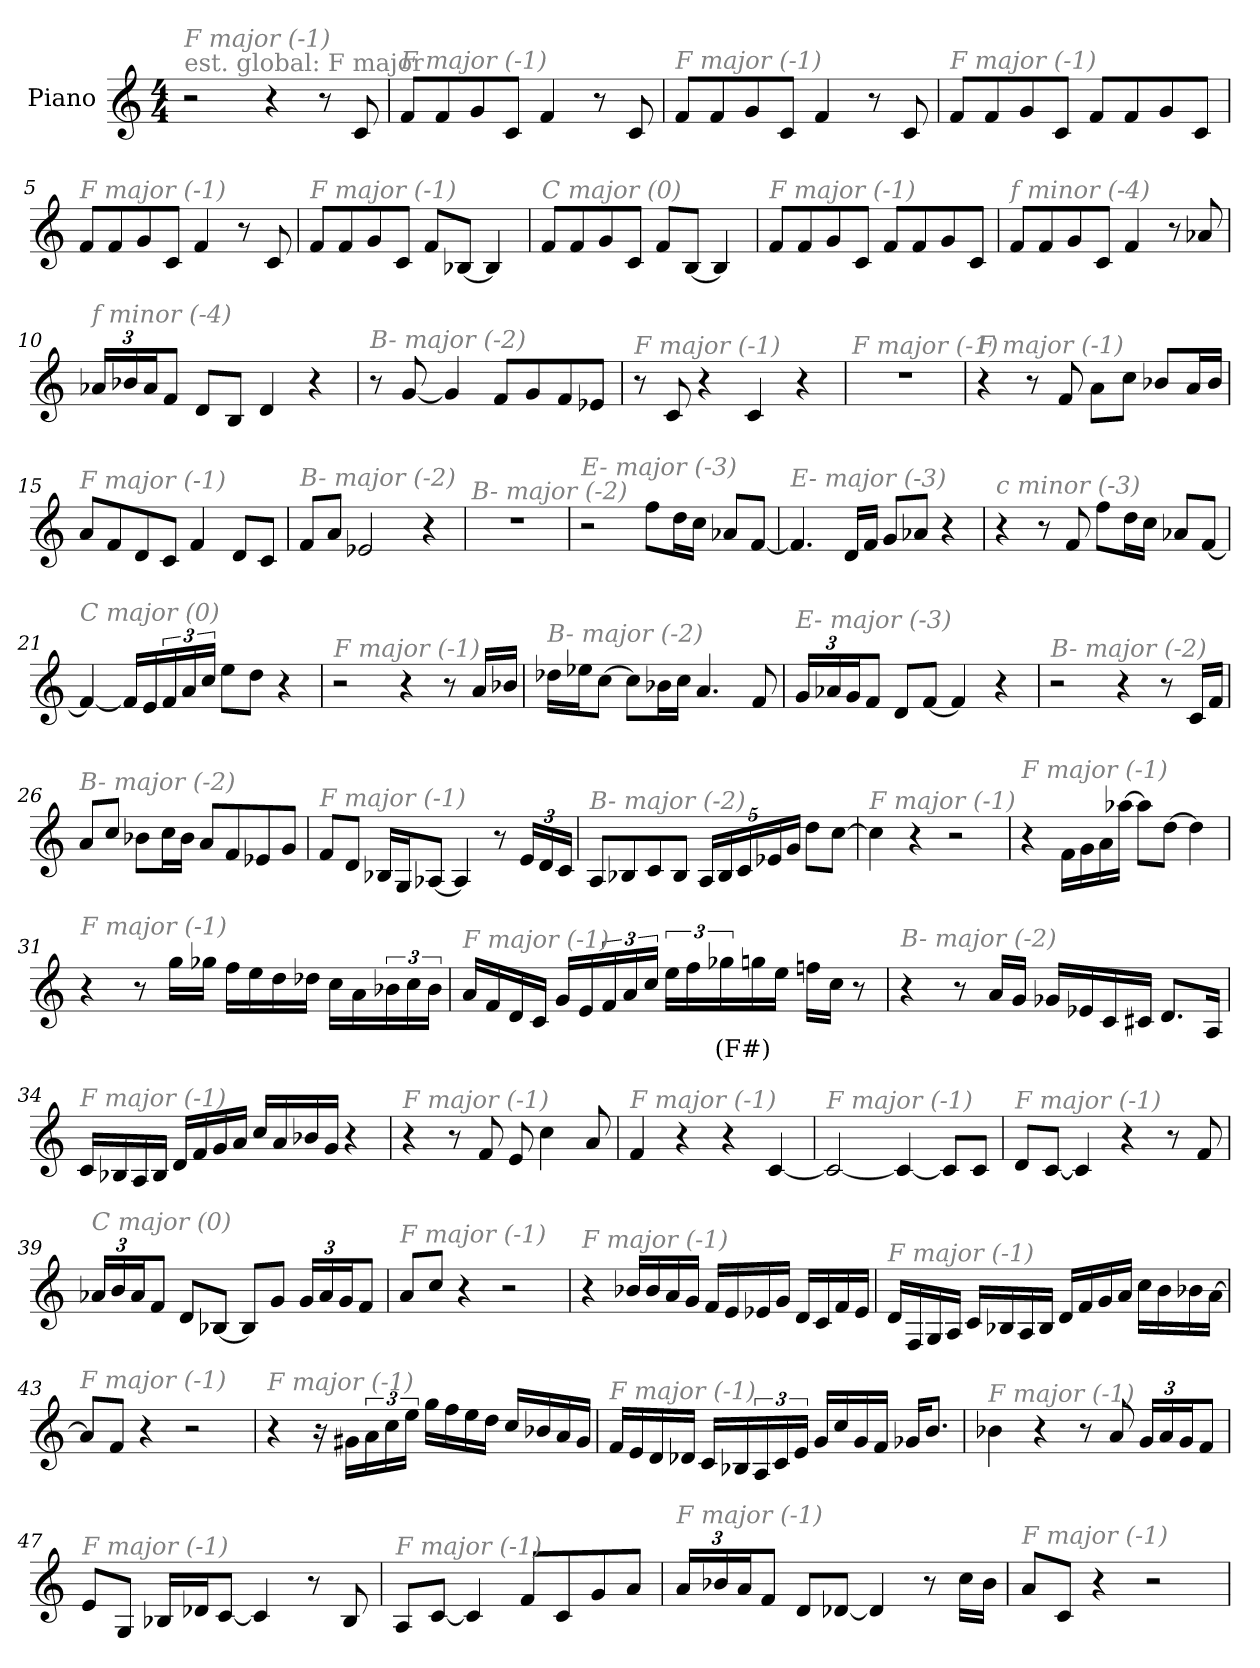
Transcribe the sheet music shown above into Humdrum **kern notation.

**kern	**text
*part1	*part1
*staff1	*staff1
*I"Piano	*
*I'Pno	*
*clefG2	*
*k[]	*
*M4/4	*
*MM220	*
=1	=1
!LO:TX:a:color=#808080:t=est. global&colon; F major	!
!LO:TX:i:color=#808080:t=F major (-1)	!
2r	.
4r	.
8r	.
8c/	.
=2	=2
!LO:TX:i:color=#808080:t=F major (-1)	!
8f/L	.
8f/	.
8g/	.
8c/J	.
4f/	.
8r	.
8c/	.
=3	=3
!LO:TX:i:color=#808080:t=F major (-1)	!
8f/L	.
8f/	.
8g/	.
8c/J	.
4f/	.
8r	.
8c/	.
=4	=4
!LO:TX:i:color=#808080:t=F major (-1)	!
8f/L	.
8f/	.
8g/	.
8c/J	.
8f/L	.
8f/	.
8g/	.
8c/J	.
!!LO:LB:g=z
=5	=5
!LO:TX:i:color=#808080:t=F major (-1)	!
8f/L	.
8f/	.
8g/	.
8c/J	.
4f/	.
8r	.
8c/	.
=6	=6
!LO:TX:i:color=#808080:t=F major (-1)	!
8f/L	.
8f/	.
8g/	.
8c/J	.
8f/L	.
[8B-X/J	.
4B-/]	.
=7	=7
!LO:TX:i:color=#808080:t=C major (0)	!
8f/L	.
8f/	.
8g/	.
8c/J	.
8f/L	.
[8B/J	.
4B/]	.
=8	=8
!LO:TX:i:color=#808080:t=F major (-1)	!
8f/L	.
8f/	.
8g/	.
8c/J	.
8f/L	.
8f/	.
8g/	.
8c/J	.
=9	=9
!LO:TX:i:color=#808080:t=f minor (-4)	!
8f/L	.
8f/	.
8g/	.
8c/J	.
4f/	.
8r	.
8a-X/	.
!!LO:LB:g=z
=10	=10
*Xbrackettup	*
!LO:TX:i:color=#808080:t=f minor (-4)	!
24a-X/LL	.
24b-X/	.
24a-/J	.
8f/J	.
8d/L	.
8B/J	.
4d/	.
4r	.
=11	=11
!LO:TX:i:color=#808080:t=B- major (-2)	!
8r	.
[8g/	.
4g/]	.
8f/L	.
8g/	.
8f/	.
8e-X/J	.
=12	=12
!LO:TX:i:color=#808080:t=F major (-1)	!
8r	.
8c/	.
4r	.
4c/	.
4r	.
=13	=13
!LO:TX:i:color=#808080:t=F major (-1)	!
1r	.
=14	=14
!LO:TX:i:color=#808080:t=F major (-1)	!
4r	.
8r	.
8f/	.
8a\L	.
8cc\J	.
8b-X/L	.
16a/L	.
16b-/JJ	.
!!LO:LB:g=z
=15	=15
!LO:TX:i:color=#808080:t=F major (-1)	!
8a/L	.
8f/	.
8d/	.
8c/J	.
4f/	.
8d/L	.
8c/J	.
=16	=16
!LO:TX:i:color=#808080:t=B- major (-2)	!
8f/L	.
8a/J	.
2e-X/	.
4r	.
=17	=17
!LO:TX:i:color=#808080:t=B- major (-2)	!
1r	.
=18	=18
!LO:TX:i:color=#808080:t=E- major (-3)	!
2r	.
8ff\L	.
16dd\L	.
16cc\JJ	.
8a-X/L	.
[8f/J	.
=19	=19
!LO:TX:i:color=#808080:t=E- major (-3)	!
4.f/]	.
16d/LL	.
16f/JJ	.
8g/L	.
8a-X/J	.
4r	.
!!LO:LB:g=z
=20	=20
!LO:TX:i:color=#808080:t=c minor (-3)	!
4r	.
8r	.
8f/	.
8ff\L	.
16dd\L	.
16cc\JJ	.
8a-X/L	.
[8f/J	.
=21	=21
!LO:TX:i:color=#808080:t=C major (0)	!
4f/_	.
16f/LL]	.
16e/	.
*brackettup	*
24f/	.
24a/	.
24cc/JJ	.
8ee\L	.
8dd\J	.
4r	.
=22	=22
!LO:TX:i:color=#808080:t=F major (-1)	!
2r	.
4r	.
8r	.
16a/LL	.
16b-X/JJ	.
=23	=23
!LO:TX:i:color=#808080:t=B- major (-2)	!
16dd-X\LL	.
16ee-X\J	.
[8cc\J	.
8cc\L]	.
16b-X\L	.
16cc\JJ	.
4.a/	.
8f/	.
!!LO:LB:g=z
=24	=24
*Xbrackettup	*
!LO:TX:i:color=#808080:t=E- major (-3)	!
24g/LL	.
24a-X/	.
24g/J	.
8f/J	.
8d/L	.
[8f/J	.
4f/]	.
4r	.
=25	=25
!LO:TX:i:color=#808080:t=B- major (-2)	!
2r	.
4r	.
8r	.
16c/LL	.
16f/JJ	.
=26	=26
!LO:TX:i:color=#808080:t=B- major (-2)	!
8a/L	.
8cc/J	.
8b-X\L	.
16cc\L	.
16b-\JJ	.
8a/L	.
8f/	.
8e-X/	.
8g/J	.
=27	=27
!LO:TX:i:color=#808080:t=F major (-1)	!
8f/L	.
8d/J	.
16B-X/LL	.
16G/J	.
[8A-X/J	.
4A-/]	.
8r	.
24e/LL	.
24d/	.
24c/JJ	.
!!LO:LB:g=z
=28	=28
!LO:TX:i:color=#808080:t=B- major (-2)	!
8A/L	.
8B-X/	.
8c/	.
8B-/J	.
20A/LL	.
20B-/	.
20c/	.
20e-X/	.
20g/JJ	.
8dd\L	.
[8cc\J	.
=29	=29
!LO:TX:i:color=#808080:t=F major (-1)	!
4cc\]	.
4r	.
2r	.
=30	=30
!LO:TX:i:color=#808080:t=F major (-1)	!
4r	.
16f\LL	.
16g\	.
16a\	.
[16aa-X\JJ	.
8aa-\L]	.
[8dd\J	.
4dd\]	.
=31	=31
!LO:TX:i:color=#808080:t=F major (-1)	!
4r	.
8r	.
16gg\LL	.
16gg-X\JJ	.
16ff\LL	.
16ee\	.
16dd\	.
16dd-X\JJ	.
16cc\LL	.
16a\	.
*brackettup	*
24b-X\	.
24cc\	.
24b-\JJ	.
!!LO:LB:g=z
=32	=32
!LO:TX:i:color=#808080:t=F major (-1)	!
16a/LL	.
16f/	.
16d/	.
16c/JJ	.
16g/LL	.
16e/	.
24f/	.
24a/	.
24cc/JJ	.
24ee\LL	.
24ff\	.
24gg-Xi\	(F#)
16gg\	.
16ee\JJ	.
16ffn\LL	.
16cc\JJ	.
8r	.
=33	=33
!LO:TX:i:color=#808080:t=B- major (-2)	!
4r	.
8r	.
16a/LL	.
16g/JJ	.
16g-X/LL	.
16e-X/	.
16c/	.
16c#X/JJ	.
8.d/L	.
16A/Jk	.
=34	=34
!LO:TX:i:color=#808080:t=F major (-1)	!
16c/LL	.
16B-X/	.
16A/	.
16B-/JJ	.
16d/LL	.
16f/	.
16g/	.
16a/JJ	.
16cc/LL	.
16a/	.
16b-X/	.
16g/JJ	.
4r	.
!!LO:LB:g=z
=35	=35
!LO:TX:i:color=#808080:t=F major (-1)	!
4r	.
8r	.
8f/	.
8e/	.
4cc\	.
8a/	.
=36	=36
!LO:TX:i:color=#808080:t=F major (-1)	!
4f/	.
4r	.
4r	.
[4c/	.
=37	=37
!LO:TX:i:color=#808080:t=F major (-1)	!
2c/_	.
4c/_	.
8c/L]	.
8c/J	.
=38	=38
!LO:TX:i:color=#808080:t=F major (-1)	!
8d/L	.
[8c/J	.
4c/]	.
4r	.
8r	.
8f/	.
=39	=39
*Xbrackettup	*
!LO:TX:i:color=#808080:t=C major (0)	!
24a-X/LL	.
24b/	.
24a-/J	.
8f/J	.
8d/L	.
[8B-X/J	.
8B-/L]	.
8g/J	.
24g/LL	.
24a-/	.
24g/J	.
8f/J	.
!!LO:LB:g=z
=40	=40
!LO:TX:i:color=#808080:t=F major (-1)	!
8a/L	.
8cc/J	.
4r	.
2r	.
=41	=41
!LO:TX:i:color=#808080:t=F major (-1)	!
4r	.
16b-X/LL	.
16b-/	.
16a/	.
16g/JJ	.
16f/LL	.
16e/	.
16e-X/	.
16g/JJ	.
16d/LL	.
16c/	.
16f/	.
16e-/JJ	.
=42	=42
!LO:TX:i:color=#808080:t=F major (-1)	!
16d/LL	.
16F/	.
16G/	.
16A/JJ	.
16c/LL	.
16B-X/	.
16A/	.
16B-/JJ	.
16d/LL	.
16f/	.
16g/	.
16a/JJ	.
16cc\LL	.
16b\	.
16b-X\	.
[16a\JJ	.
=43	=43
!LO:TX:i:color=#808080:t=F major (-1)	!
8a/L]	.
8f/J	.
4r	.
2r	.
!!LO:PB:g=z
=44	=44
!LO:TX:i:color=#808080:t=F major (-1)	!
4r	.
16r	.
16g#X\LL	.
*brackettup	*
24a\	.
24cc\	.
24ee\JJ	.
16gg\LL	.
16ff\	.
16ee\	.
16dd\JJ	.
16cc/LL	.
16b-X/	.
16a/	.
16g#/JJ	.
=45	=45
!LO:TX:i:color=#808080:t=F major (-1)	!
16f/LL	.
16e/	.
16d/	.
16d-X/JJ	.
16c/LL	.
16B-X/	.
24A/	.
24c/	.
24e/JJ	.
16g/LL	.
16cc/	.
16g/	.
16f/JJ	.
16g-X/KL	.
8.b/J	.
=46	=46
!LO:TX:i:color=#808080:t=F major (-1)	!
4b-X\	.
4r	.
8r	.
8a/	.
*Xbrackettup	*
24g/LL	.
24a/	.
24g/J	.
8f/J	.
!!LO:LB:g=z
=47	=47
!LO:TX:i:color=#808080:t=F major (-1)	!
8e/L	.
8G/J	.
16B-X/LL	.
16d-X/J	.
[8c/J	.
4c/]	.
8r	.
8B-/	.
=48	=48
!LO:TX:i:color=#808080:t=F major (-1)	!
8A/L	.
[8c/J	.
4c/]	.
8f/L	.
8c/	.
8g/	.
8a/J	.
=49	=49
!LO:TX:i:color=#808080:t=F major (-1)	!
24a/LL	.
24b-X/	.
24a/J	.
8f/J	.
8d/L	.
[8d-X/J	.
4d-/]	.
8r	.
16cc\LL	.
16b-\JJ	.
=50	=50
!LO:TX:i:color=#808080:t=F major (-1)	!
8a/L	.
8c/J	.
4r	.
2r	.
=	=
*-	*-
